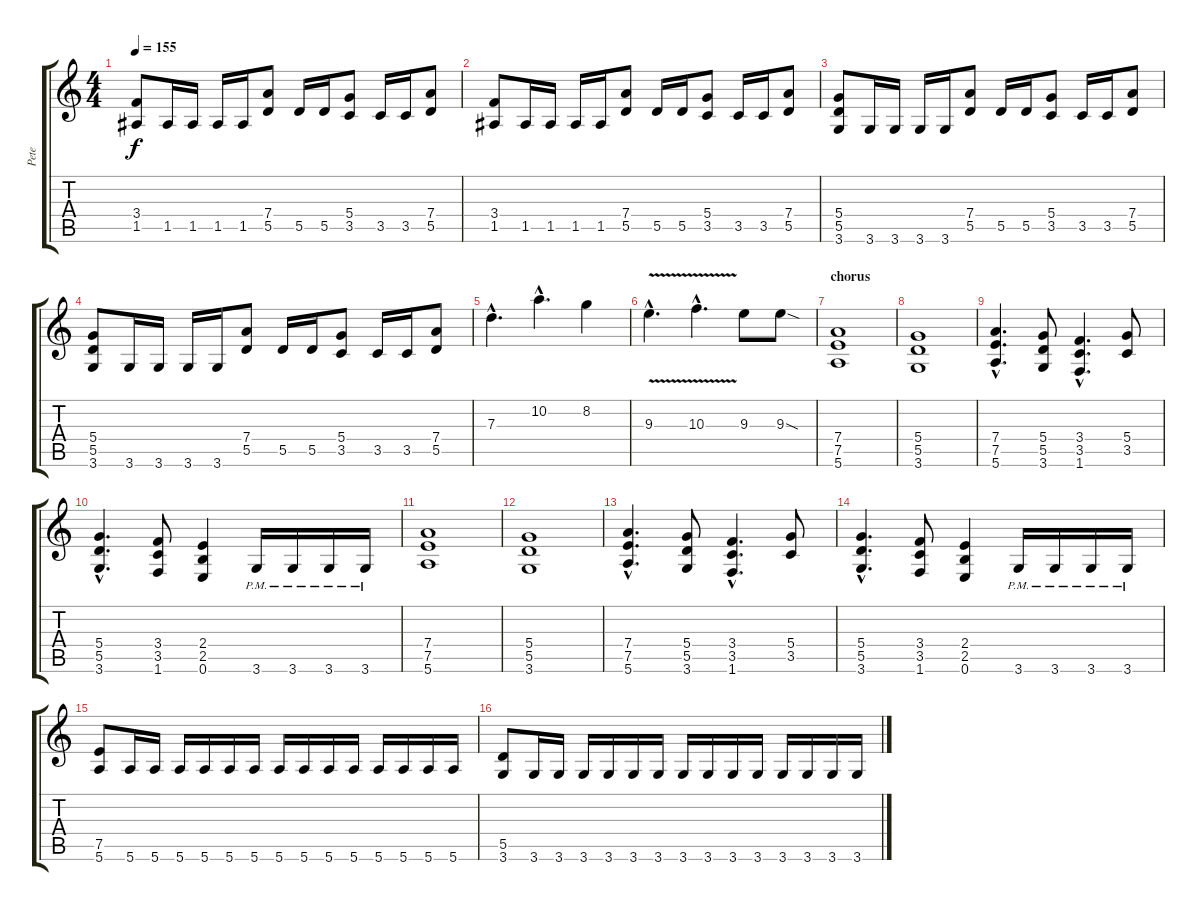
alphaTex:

\track ("Pete" "Pete") {instrument distortionguitar}
\staff {score tabs}
\tuning (E4 B3 G3 D3 A2 E2) {hide}
\ts (4 4)
\tempo 155
\clef g2
\ks c
(3.4 1.5).8{dy f} 1.5.16 1.5.16 1.5.16 1.5.16 (7.4 5.5).8 5.5.16 5.5.16 (5.4 3.5).8 3.5.16 3.5.16 (7.4 5.5).8 |
(3.4 1.5).8 1.5.16 1.5.16 1.5.16 1.5.16 (7.4 5.5).8 5.5.16 5.5.16 (5.4 3.5).8 3.5.16 3.5.16 (7.4 5.5).8 |
(5.4 5.5 3.6).8 3.6.16 3.6.16 3.6.16 3.6.16 (7.4 5.5).8 5.5.16 5.5.16 (5.4 3.5).8 3.5.16 3.5.16 (7.4 5.5).8 |
(5.4 5.5 3.6).8 3.6.16 3.6.16 3.6.16 3.6.16 (7.4 5.5).8 5.5.16 5.5.16 (5.4 3.5).8 3.5.16 3.5.16 (7.4 5.5).8 |
7.3{hac}.4{d} 10.2{hac}.4{d} 8.2.4 |
9.3{v hac}.4{d} 10.3{v hac}.4{d} 9.3.8 9.3{sod}.8 |
\section ("" "chorus")
(7.4 7.5 5.6).1 |
(5.4 5.5 3.6).1 |
(7.4{hac} 7.5{hac} 5.6{hac}).4{d} (5.4 5.5 3.6).8 (3.4{hac} 3.5{hac} 1.6{hac}).4{d} (5.4 3.5).8 |
(5.4{hac} 5.5{hac} 3.6{hac}).4{d} (3.4 3.5 1.6).8 (2.4 2.5 0.6).4 3.6{pm}.16 3.6{pm}.16 3.6{pm}.16 3.6{pm}.16 |
(7.4 7.5 5.6).1 |
(5.4 5.5 3.6).1 |
(7.4{hac} 7.5{hac} 5.6{hac}).4{d} (5.4 5.5 3.6).8 (3.4{hac} 3.5{hac} 1.6{hac}).4{d} (5.4 3.5).8 |
(5.4{hac} 5.5{hac} 3.6{hac}).4{d} (3.4 3.5 1.6).8 (2.4 2.5 0.6).4 3.6{pm}.16 3.6{pm}.16 3.6{pm}.16 3.6{pm}.16 |
(7.5 5.6).8 5.6.16 5.6.16 5.6.16 5.6.16 5.6.16 5.6.16 5.6.16 5.6.16 5.6.16 5.6.16 5.6.16 5.6.16 5.6.16 5.6.16 |
(5.5 3.6).8 3.6.16 3.6.16 3.6.16 3.6.16 3.6.16 3.6.16 3.6.16 3.6.16 3.6.16 3.6.16 3.6.16 3.6.16 3.6.16 3.6.16
